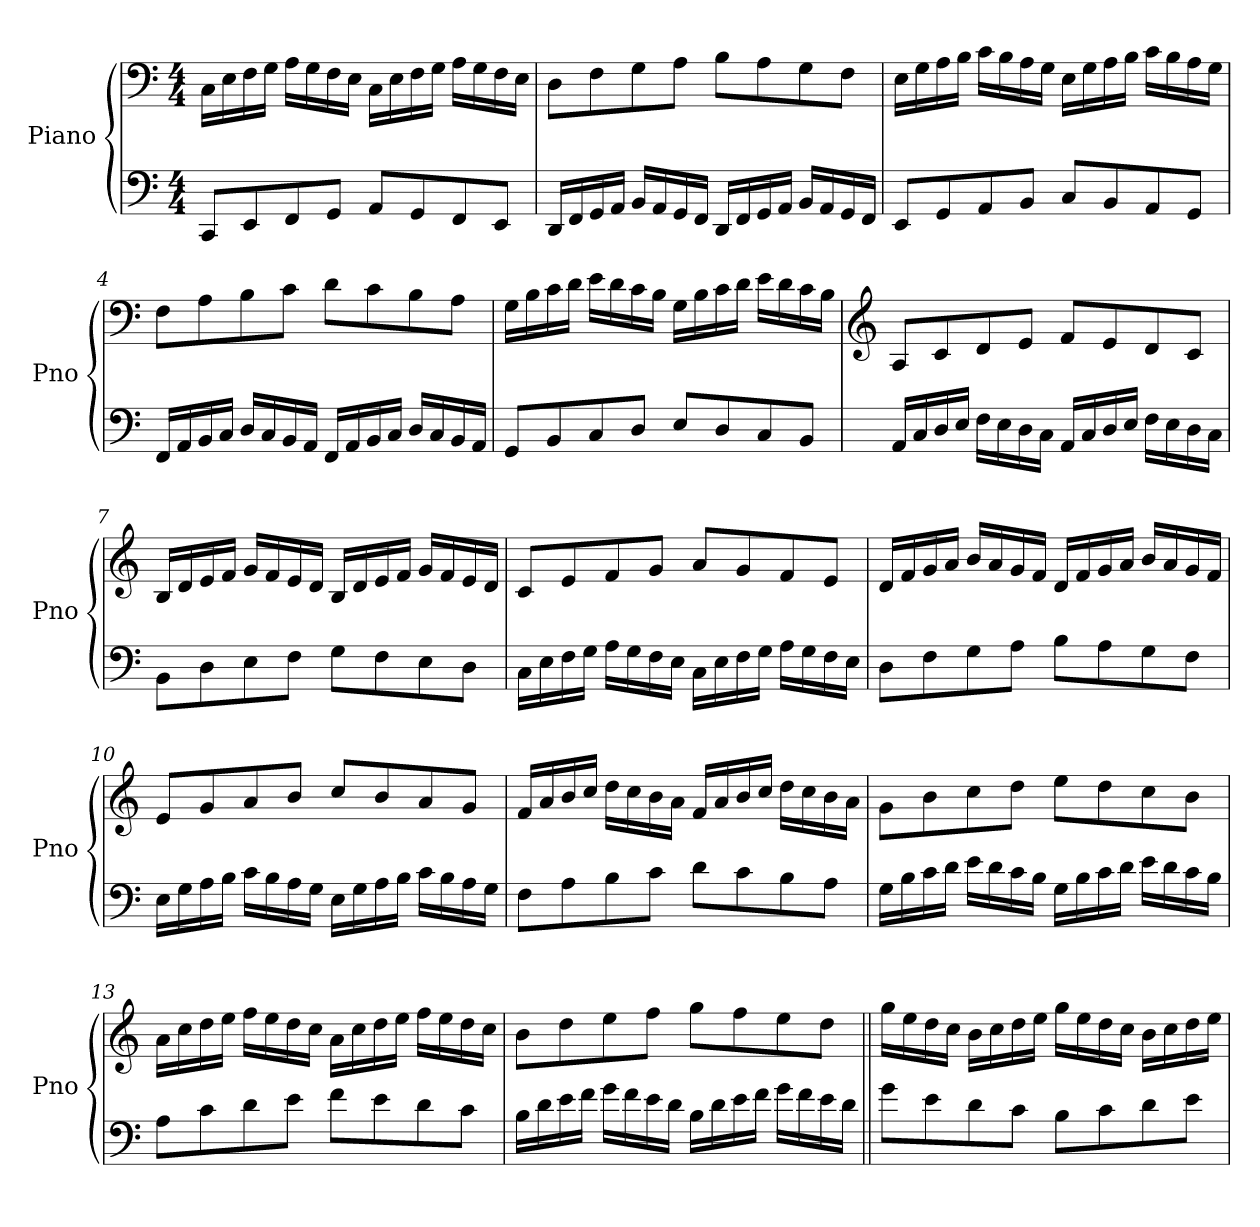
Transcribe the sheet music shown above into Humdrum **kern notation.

**kern	**kern
*part1	*part1
*staff2	*staff1
*I"Piano	*
*I'Pno	*
*clefF4	*clefF4
*k[]	*k[]
*M4/4	*M4/4
*MM108	*MM108
=1	=1
8CC/L	16C\LL
.	16E\
8EE/	16F\
.	16G\JJ
8FF/	16A\LL
.	16G\
8GG/J	16F\
.	16E\JJ
8AA/L	16C\LL
.	16E\
8GG/	16F\
.	16G\JJ
8FF/	16A\LL
.	16G\
8EE/J	16F\
.	16E\JJ
=2	=2
16DD/LL	8D\L
16FF/	.
16GG/	8F\
16AA/JJ	.
16BB/LL	8G\
16AA/	.
16GG/	8A\J
16FF/JJ	.
16DD/LL	8B\L
16FF/	.
16GG/	8A\
16AA/JJ	.
16BB/LL	8G\
16AA/	.
16GG/	8F\J
16FF/JJ	.
!!LO:LB:g=z
=3	=3
8EE/L	16E\LL
.	16G\
8GG/	16A\
.	16B\JJ
8AA/	16c\LL
.	16B\
8BB/J	16A\
.	16G\JJ
8C/L	16E\LL
.	16G\
8BB/	16A\
.	16B\JJ
8AA/	16c\LL
.	16B\
8GG/J	16A\
.	16G\JJ
=4	=4
16FF/LL	8F\L
16AA/	.
16BB/	8A\
16C/JJ	.
16D/LL	8B\
16C/	.
16BB/	8c\J
16AA/JJ	.
16FF/LL	8d\L
16AA/	.
16BB/	8c\
16C/JJ	.
16D/LL	8B\
16C/	.
16BB/	8A\J
16AA/JJ	.
!!LO:LB:g=z
=5	=5
8GG/L	16G\LL
.	16B\
8BB/	16c\
.	16d\JJ
8C/	16e\LL
.	16d\
8D/J	16c\
.	16B\JJ
8E/L	16G\LL
.	16B\
8D/	16c\
.	16d\JJ
8C/	16e\LL
.	16d\
8BB/J	16c\
.	16B\JJ
=6	=6
*	*clefG2
16AA/LL	8A/L
16C/	.
16D/	8c/
16E/JJ	.
16F\LL	8d/
16E\	.
16D\	8e/J
16C\JJ	.
16AA/LL	8f/L
16C/	.
16D/	8e/
16E/JJ	.
16F\LL	8d/
16E\	.
16D\	8c/J
16C\JJ	.
!!LO:LB:g=z
=7	=7
8BB\L	16B/LL
.	16d/
8D\	16e/
.	16f/JJ
8E\	16g/LL
.	16f/
8F\J	16e/
.	16d/JJ
8G\L	16B/LL
.	16d/
8F\	16e/
.	16f/JJ
8E\	16g/LL
.	16f/
8D\J	16e/
.	16d/JJ
=8	=8
16C\LL	8c/L
16E\	.
16F\	8e/
16G\JJ	.
16A\LL	8f/
16G\	.
16F\	8g/J
16E\JJ	.
16C\LL	8a/L
16E\	.
16F\	8g/
16G\JJ	.
16A\LL	8f/
16G\	.
16F\	8e/J
16E\JJ	.
!!LO:LB:g=z
=9	=9
8D\L	16d/LL
.	16f/
8F\	16g/
.	16a/JJ
8G\	16b/LL
.	16a/
8A\J	16g/
.	16f/JJ
8B\L	16d/LL
.	16f/
8A\	16g/
.	16a/JJ
8G\	16b/LL
.	16a/
8F\J	16g/
.	16f/JJ
=10	=10
16E\LL	8e/L
16G\	.
16A\	8g/
16B\JJ	.
16c\LL	8a/
16B\	.
16A\	8b/J
16G\JJ	.
16E\LL	8cc/L
16G\	.
16A\	8b/
16B\JJ	.
16c\LL	8a/
16B\	.
16A\	8g/J
16G\JJ	.
!!LO:LB:g=z
=11	=11
8F\L	16f/LL
.	16a/
8A\	16b/
.	16cc/JJ
8B\	16dd\LL
.	16cc\
8c\J	16b\
.	16a\JJ
8d\L	16f/LL
.	16a/
8c\	16b/
.	16cc/JJ
8B\	16dd\LL
.	16cc\
8A\J	16b\
.	16a\JJ
=12	=12
16G\LL	8g\L
16B\	.
16c\	8b\
16d\JJ	.
16e\LL	8cc\
16d\	.
16c\	8dd\J
16B\JJ	.
16G\LL	8ee\L
16B\	.
16c\	8dd\
16d\JJ	.
16e\LL	8cc\
16d\	.
16c\	8b\J
16B\JJ	.
!!LO:PB:g=z
=13	=13
8A\L	16a\LL
.	16cc\
8c\	16dd\
.	16ee\JJ
8d\	16ff\LL
.	16ee\
8e\J	16dd\
.	16cc\JJ
8f\L	16a\LL
.	16cc\
8e\	16dd\
.	16ee\JJ
8d\	16ff\LL
.	16ee\
8c\J	16dd\
.	16cc\JJ
=14	=14
16B\LL	8b\L
16d\	.
16e\	8dd\
16f\JJ	.
16g\LL	8ee\
16f\	.
16e\	8ff\J
16d\JJ	.
16B\LL	8gg\L
16d\	.
16e\	8ff\
16f\JJ	.
16g\LL	8ee\
16f\	.
16e\	8dd\J
16d\JJ	.
!!LO:LB:g=z
=15||	=15||
8g\L	16gg\LL
.	16ee\
8e\	16dd\
.	16cc\JJ
8d\	16b\LL
.	16cc\
8c\J	16dd\
.	16ee\JJ
8B\L	16gg\LL
.	16ee\
8c\	16dd\
.	16cc\JJ
8d\	16b\LL
.	16cc\
8e\J	16dd\
.	16ee\JJ
=	=
*-	*-
